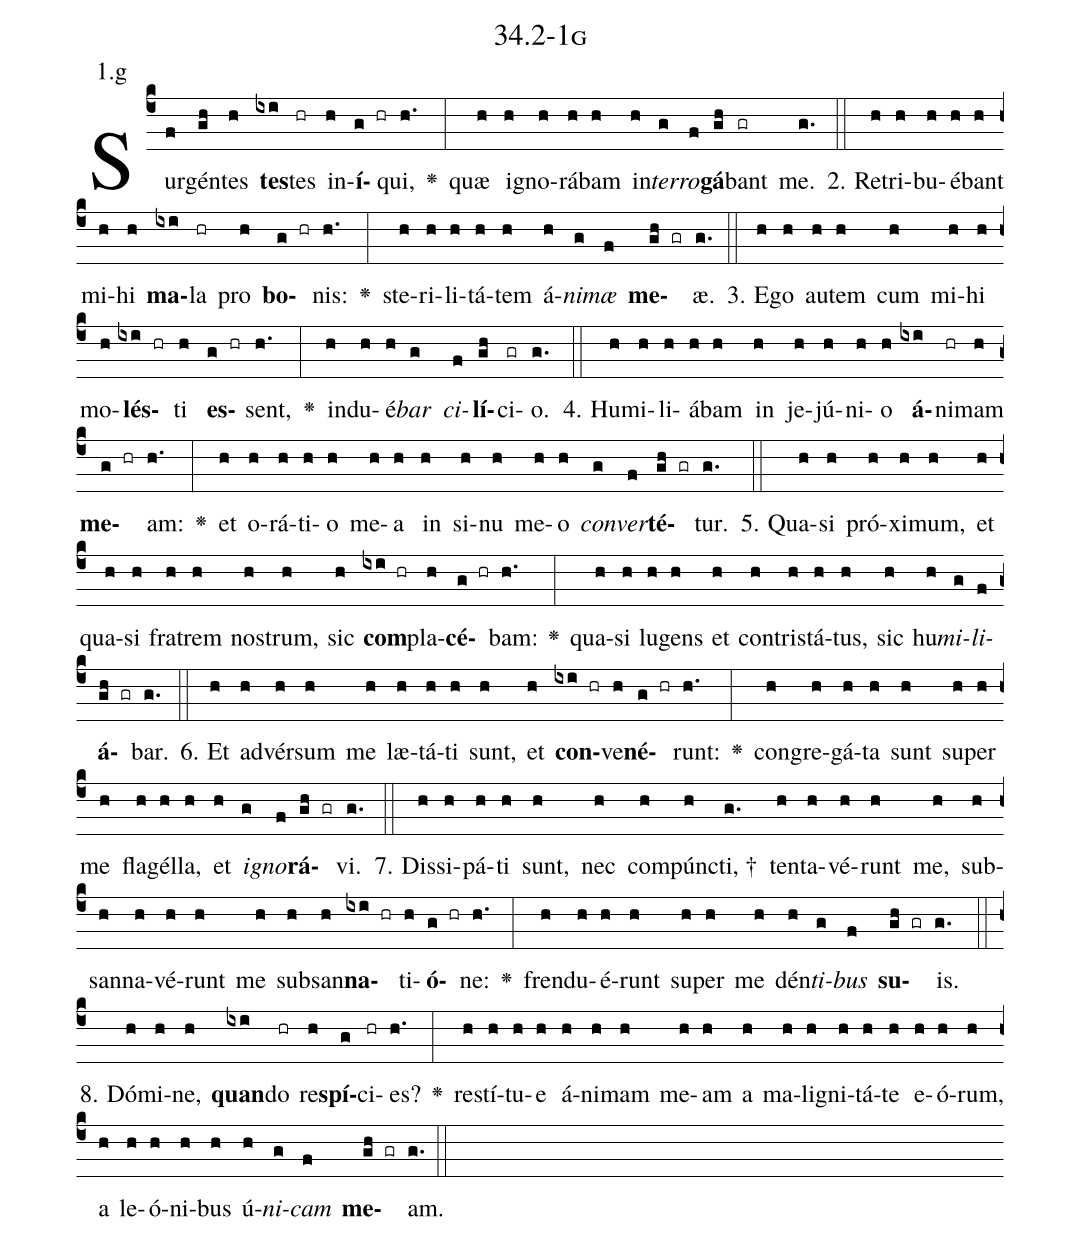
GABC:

name: 34.2-1g;
annotation: 1.g;
%%
(c4)Sur(f)gén(gh)tes(h) <b>tes</b>(ixi)tes(hr) in(h)<b>í</b>(g hr)qui,(h.) <v>\greheightstar</v>(:) quæ(h) i(h)gno(h)rá(h)bam(h) in(h)<i>ter</i>(g)<i>ro</i>(f)<b>gá</b>(gh)bant(gr) me.(g.) (::)
2. Re(h)tri(h)bu(h)é(h)bant(h) mi(h)hi(h) <b>ma</b>(ixi)la(hr) pro(h) <b>bo</b>(g hr)nis:(h.) <v>\greheightstar</v>(:) ste(h)ri(h)li(h)tá(h)tem(h) á(h)<i>ni</i>(g)<i>mæ</i>(f) <b>me</b>(gh gr)æ.(g.) (::)
3. E(h)go(h) au(h)tem(h) cum(h) mi(h)hi(h) mo(h)<b>lés</b>(ixi hr)ti(h) <b>es</b>(g hr)sent,(h.) <v>\greheightstar</v>(:) ind(h)u(h)é(h)<i>bar</i>(g) <i>ci</i>(f)<b>lí</b>(gh)ci(gr)o.(g.) (::)
4. Hu(h)mi(h)li(h)á(h)bam(h) in(h) je(h)jú(h)ni(h)o(h) <b>á</b>(ixi)ni(hr)mam(h) <b>me</b>(g hr)am:(h.) <v>\greheightstar</v>(:) et(h) o(h)rá(h)ti(h)o(h) me(h)a(h) in(h) si(h)nu(h) me(h)o(h) <i>con</i>(g)<i>ver</i>(f)<b>té</b>(gh gr)tur.(g.) (::)
5. Qua(h)si(h) pró(h)xi(h)mum,(h) et(h) qua(h)si(h) fra(h)trem(h) nos(h)trum,(h) sic(h) <b>com</b>(ixi hr)pla(h)<b>cé</b>(g hr)bam:(h.) <v>\greheightstar</v>(:) qua(h)si(h) lu(h)gens(h) et(h) con(h)tris(h)tá(h)tus,(h) sic(h) hu(h)<i>mi</i>(g)<i>li</i>(f)<b>á</b>(gh gr)bar.(g.) (::)
6. Et(h) ad(h)vér(h)sum(h) me(h) læ(h)tá(h)ti(h) sunt,(h) et(h) <b>con</b>(ixi hr)ve(h)<b>né</b>(g hr)runt:(h.) <v>\greheightstar</v>(:) con(h)gre(h)gá(h)ta(h) sunt(h) su(h)per(h) me(h) fla(h)gél(h)la,(h) et(h) <i>i</i>(g)<i>gno</i>(f)<b>rá</b>(gh gr)vi.(g.) (::)
7. Dis(h)si(h)pá(h)ti(h) sunt,(h) nec(h) com(h)púnc(h)ti, †(g.) ten(h)ta(h)vé(h)runt(h) me,(h) sub(h)san(h)na(h)vé(h)runt(h) me(h) sub(h)san(h)<b>na</b>(ixi hr)ti(h)<b>ó</b>(g hr)ne:(h.) <v>\greheightstar</v>(:) fren(h)du(h)é(h)runt(h) su(h)per(h) me(h) dén(h)<i>ti</i>(g)<i>bus</i>(f) <b>su</b>(gh gr)is.(g.) (::)
8. Dó(h)mi(h)ne,(h) <b>quan</b>(ixi)do(hr) re(h)<b>spí</b>(g)ci(hr)es?(h.) <v>\greheightstar</v>(:) re(h)stí(h)tu(h)e(h) á(h)ni(h)mam(h) me(h)am(h) a(h) ma(h)li(h)gni(h)tá(h)te(h) e(h)ó(h)rum,(h) a(h) le(h)ó(h)ni(h)bus(h) ú(h)<i>ni</i>(g)<i>cam</i>(f) <b>me</b>(gh gr)am.(g.) (::)
